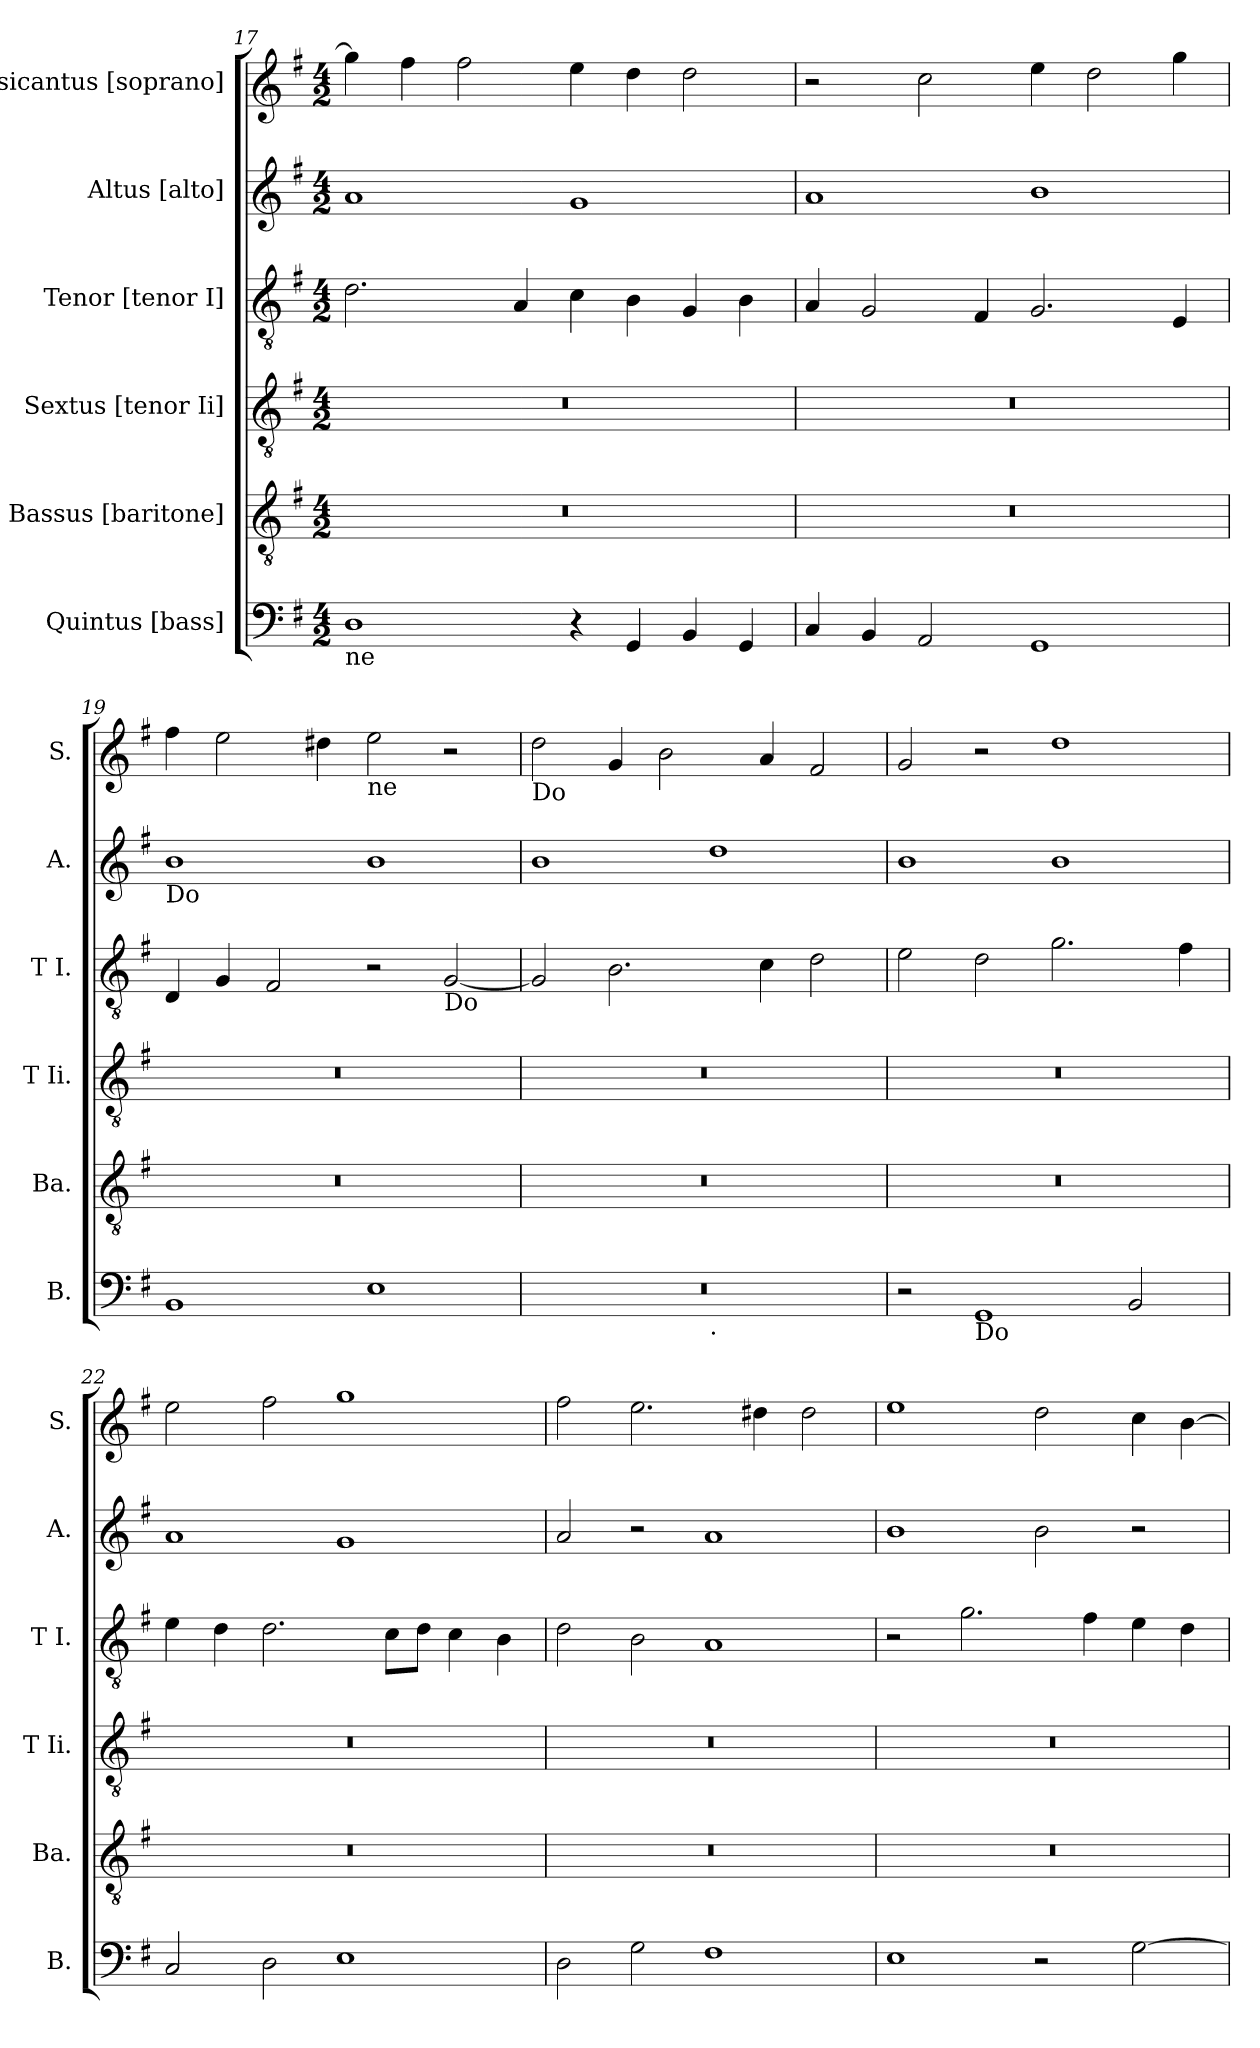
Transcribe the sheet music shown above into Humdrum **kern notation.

**kern	**kern	**kern	**kern	**kern	**kern
*part6	*part5	*part4	*part3	*part2	*part1
*staff6	*staff5	*staff4	*staff3	*staff2	*staff1
*I"Quintus [bass]	*I"Bassus [baritone]	*I"Sextus [tenor Ii]	*I"Tenor [tenor I]	*I"Altus [alto]	*I"Dsicantus [soprano]
*I'B.	*I'Ba.	*I'T Ii.	*I'T I.	*I'A.	*I'S.
*clefF4	*clefGv2	*clefGv2	*clefGv2	*clefG2	*clefG2
*	*ITrd7c12	*	*	*	*
*k[f#]	*k[f#]	*k[f#]	*k[f#]	*k[f#]	*k[f#]
*G:	*G:	*G:	*G:	*G:	*G:
*M4/2	*M4/2	*M4/2	*M4/2	*M4/2	*M4/2
=17	=17	=17	=17	=17	=17
!LO:TX:b:t=ne	!	!	!	!	!
1D	0r	0r	2.d\	1a	4gg\]
.	.	.	.	.	4ff#\
.	.	.	.	.	2ff#\
.	.	.	4A/	.	.
4r	.	.	4c\	1g	4ee\
4GG/	.	.	4B\	.	4dd\
4BB/	.	.	4G/	.	2dd\
4GG/	.	.	4B\	.	.
=18	=18	=18	=18	=18	=18
4C/	0r	0r	4A/	1a	2r
4BB/	.	.	2G/	.	.
2AA/	.	.	.	.	2cc\
.	.	.	4F#/	.	.
1GG	.	.	2.G/	1b	4ee\
.	.	.	.	.	2dd\
.	.	.	4E/	.	4gg\
!!LO:LB:g=z
=19	=19	=19	=19	=19	=19
!	!	!	!	!LO:TX:b:t=Do	!
1BB	0r	0r	4D/	1b	4ff#\
.	.	.	4G/	.	2ee\
.	.	.	2F#/	.	.
.	.	.	.	.	4dd#\
!	!	!	!	!	!LO:TX:b:t=ne
1E	.	.	2r	1b	2ee\
!	!	!	!LO:TX:b:t=Do	!	!
.	.	.	[<2G/	.	2r
=20	=20	=20	=20	=20	=20
!	!	!	!	!	!LO:TX:b:t=Do
*^	*	*	*	*	*
0r	1ryy	0r	0r	2G/]	1b	2dd\
.	.	.	.	2.B\	.	4g/
.	.	.	.	.	.	2b\
!	!LO:TX:b:t=.	!	!	!	!	!
.	1ryy	.	.	.	1dd	.
.	.	.	.	4c\	.	4a/
.	.	.	.	2d\	.	2f#/
*v	*v	*	*	*	*	*
=21	=21	=21	=21	=21	=21
2r	0r	0r	2e\	1b	2g/
!LO:TX:b:t=Do	!	!	!	!	!
1GG	.	.	2d\	.	2r
.	.	.	2.g\	1b	1dd
2BB/	.	.	.	.	.
.	.	.	4f#\	.	.
=22	=22	=22	=22	=22	=22
2C/	0r	0r	4e\	1a	2ee\
.	.	.	4d\	.	.
2D\	.	.	2.d\	.	2ff#\
1E	.	.	.	1g	1gg
.	.	.	8c\L	.	.
.	.	.	8d\J	.	.
.	.	.	4c\	.	.
.	.	.	4B\	.	.
!!LO:PB:g=z
=23	=23	=23	=23	=23	=23
2D\	0r	0r	2d\	2a/	2ff#\
2G\	.	.	2B\	2r	2.ee\
1F#	.	.	1A	1a	.
.	.	.	.	.	4dd#\
.	.	.	.	.	2dd#\
=24	=24	=24	=24	=24	=24
1E	0r	0r	2r	1b	1ee
.	.	.	2.g\	.	.
2r	.	.	.	2b\	2dd\
.	.	.	4f#\	.	.
[>2G\	.	.	4e\	2r	4cc\
.	.	.	4d\	.	[>4b\
=	=	=	=	=	=
*-	*-	*-	*-	*-	*-
